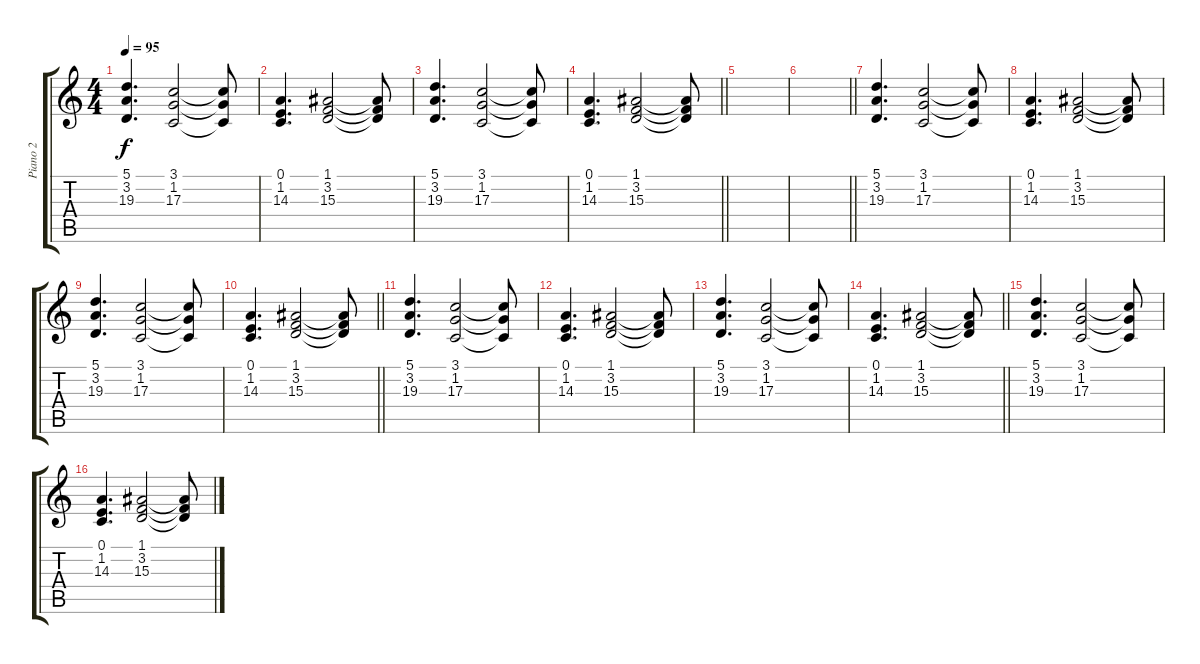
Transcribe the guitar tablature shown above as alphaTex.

\track ("Piano 2" "Piano 2") {instrument acousticgrandpiano}
\staff {score tabs}
\tuning (E4 B3 G3 D3 A2 E2) {hide}
\ts (4 4)
\tempo 95
\clef g2
\ks c
(5.1 3.2 19.3).4{d dy f} (3.1 1.2 17.3).2 (3.1{t} 1.2{t} 17.3{t}).8 |
(0.1 1.2 14.3).4{d} (1.1 3.2 15.3).2 (1.1{t} 3.2{t} 15.3{t}).8 |
(5.1 3.2 19.3).4{d} (3.1 1.2 17.3).2 (3.1{t} 1.2{t} 17.3{t}).8 |
\barLineRight lightlight
(0.1 1.2 14.3).4{d} (1.1 3.2 15.3).2 (1.1{t} 3.2{t} 15.3{t}).8 |
|
\barLineRight lightlight
|
(5.1 3.2 19.3).4{d} (3.1 1.2 17.3).2 (3.1{t} 1.2{t} 17.3{t}).8 |
(0.1 1.2 14.3).4{d} (1.1 3.2 15.3).2 (1.1{t} 3.2{t} 15.3{t}).8 |
(5.1 3.2 19.3).4{d} (3.1 1.2 17.3).2 (3.1{t} 1.2{t} 17.3{t}).8 |
\barLineRight lightlight
(0.1 1.2 14.3).4{d} (1.1 3.2 15.3).2 (1.1{t} 3.2{t} 15.3{t}).8 |
(5.1 3.2 19.3).4{d} (3.1 1.2 17.3).2 (3.1{t} 1.2{t} 17.3{t}).8 |
(0.1 1.2 14.3).4{d} (1.1 3.2 15.3).2 (1.1{t} 3.2{t} 15.3{t}).8 |
(5.1 3.2 19.3).4{d} (3.1 1.2 17.3).2 (3.1{t} 1.2{t} 17.3{t}).8 |
\barLineRight lightlight
(0.1 1.2 14.3).4{d} (1.1 3.2 15.3).2 (1.1{t} 3.2{t} 15.3{t}).8 |
(5.1 3.2 19.3).4{d} (3.1 1.2 17.3).2 (3.1{t} 1.2{t} 17.3{t}).8 |
(0.1 1.2 14.3).4{d} (1.1 3.2 15.3).2 (1.1{t} 3.2{t} 15.3{t}).8
